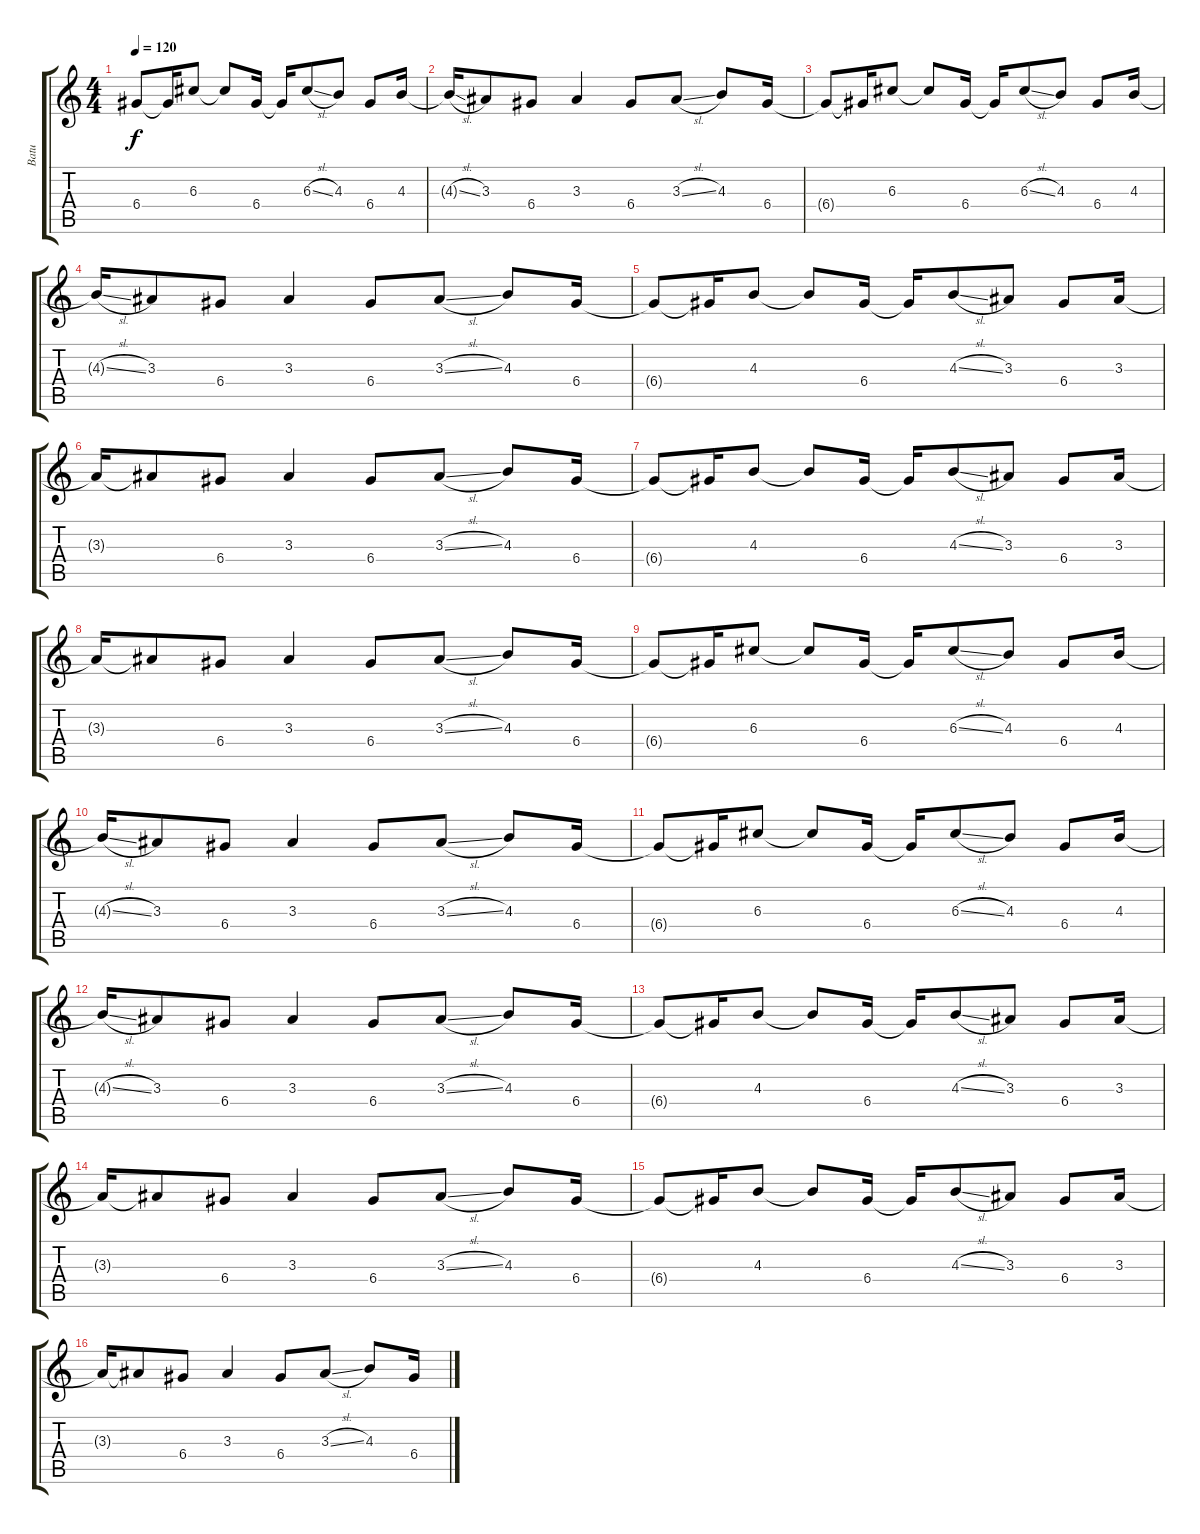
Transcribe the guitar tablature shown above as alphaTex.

\track ("Batu" "Batu") {instrument electricguitarclean}
\staff {score tabs}
\tuning (E4 B3 G3 D3 A2 E2) {hide}
\ts (4 4)
\tempo 120
\clef g2
\ks c
6.4{t}.8{dy f} 6.4{t}.16 6.3.8 6.3{t}.8 6.4.16 6.4{t}.16 6.3{sl}.8 4.3.8 6.4.8 4.3.16 |
4.3{sl t}.16 3.3.8 6.4.8 3.3.4 6.4.8 3.3{sl}.8 4.3.8 6.4.16 |
6.4{t}.8 6.4{t}.16 6.3.8 6.3{t}.8 6.4.16 6.4{t}.16 6.3{sl}.8 4.3.8 6.4.8 4.3.16 |
4.3{sl t}.16 3.3.8 6.4.8 3.3.4 6.4.8 3.3{sl}.8 4.3.8 6.4.16 |
6.4{t}.8 6.4{t}.16 4.3.8 4.3{t}.8 6.4.16 6.4{t}.16 4.3{sl}.8 3.3.8 6.4.8 3.3.16 |
3.3{t}.16 3.3{t}.8 6.4.8 3.3.4 6.4.8 3.3{sl}.8 4.3.8 6.4.16 |
6.4{t}.8 6.4{t}.16 4.3.8 4.3{t}.8 6.4.16 6.4{t}.16 4.3{sl}.8 3.3.8 6.4.8 3.3.16 |
3.3{t}.16 3.3{t}.8 6.4.8 3.3.4 6.4.8 3.3{sl}.8 4.3.8 6.4.16 |
6.4{t}.8 6.4{t}.16 6.3.8 6.3{t}.8 6.4.16 6.4{t}.16 6.3{sl}.8 4.3.8 6.4.8 4.3.16 |
4.3{sl t}.16 3.3.8 6.4.8 3.3.4 6.4.8 3.3{sl}.8 4.3.8 6.4.16 |
6.4{t}.8 6.4{t}.16 6.3.8 6.3{t}.8 6.4.16 6.4{t}.16 6.3{sl}.8 4.3.8 6.4.8 4.3.16 |
4.3{sl t}.16 3.3.8 6.4.8 3.3.4 6.4.8 3.3{sl}.8 4.3.8 6.4.16 |
6.4{t}.8 6.4{t}.16 4.3.8 4.3{t}.8 6.4.16 6.4{t}.16 4.3{sl}.8 3.3.8 6.4.8 3.3.16 |
3.3{t}.16 3.3{t}.8 6.4.8 3.3.4 6.4.8 3.3{sl}.8 4.3.8 6.4.16 |
6.4{t}.8 6.4{t}.16 4.3.8 4.3{t}.8 6.4.16 6.4{t}.16 4.3{sl}.8 3.3.8 6.4.8 3.3.16 |
3.3{t}.16 3.3{t}.8 6.4.8 3.3.4 6.4.8 3.3{sl}.8 4.3.8 6.4.16
